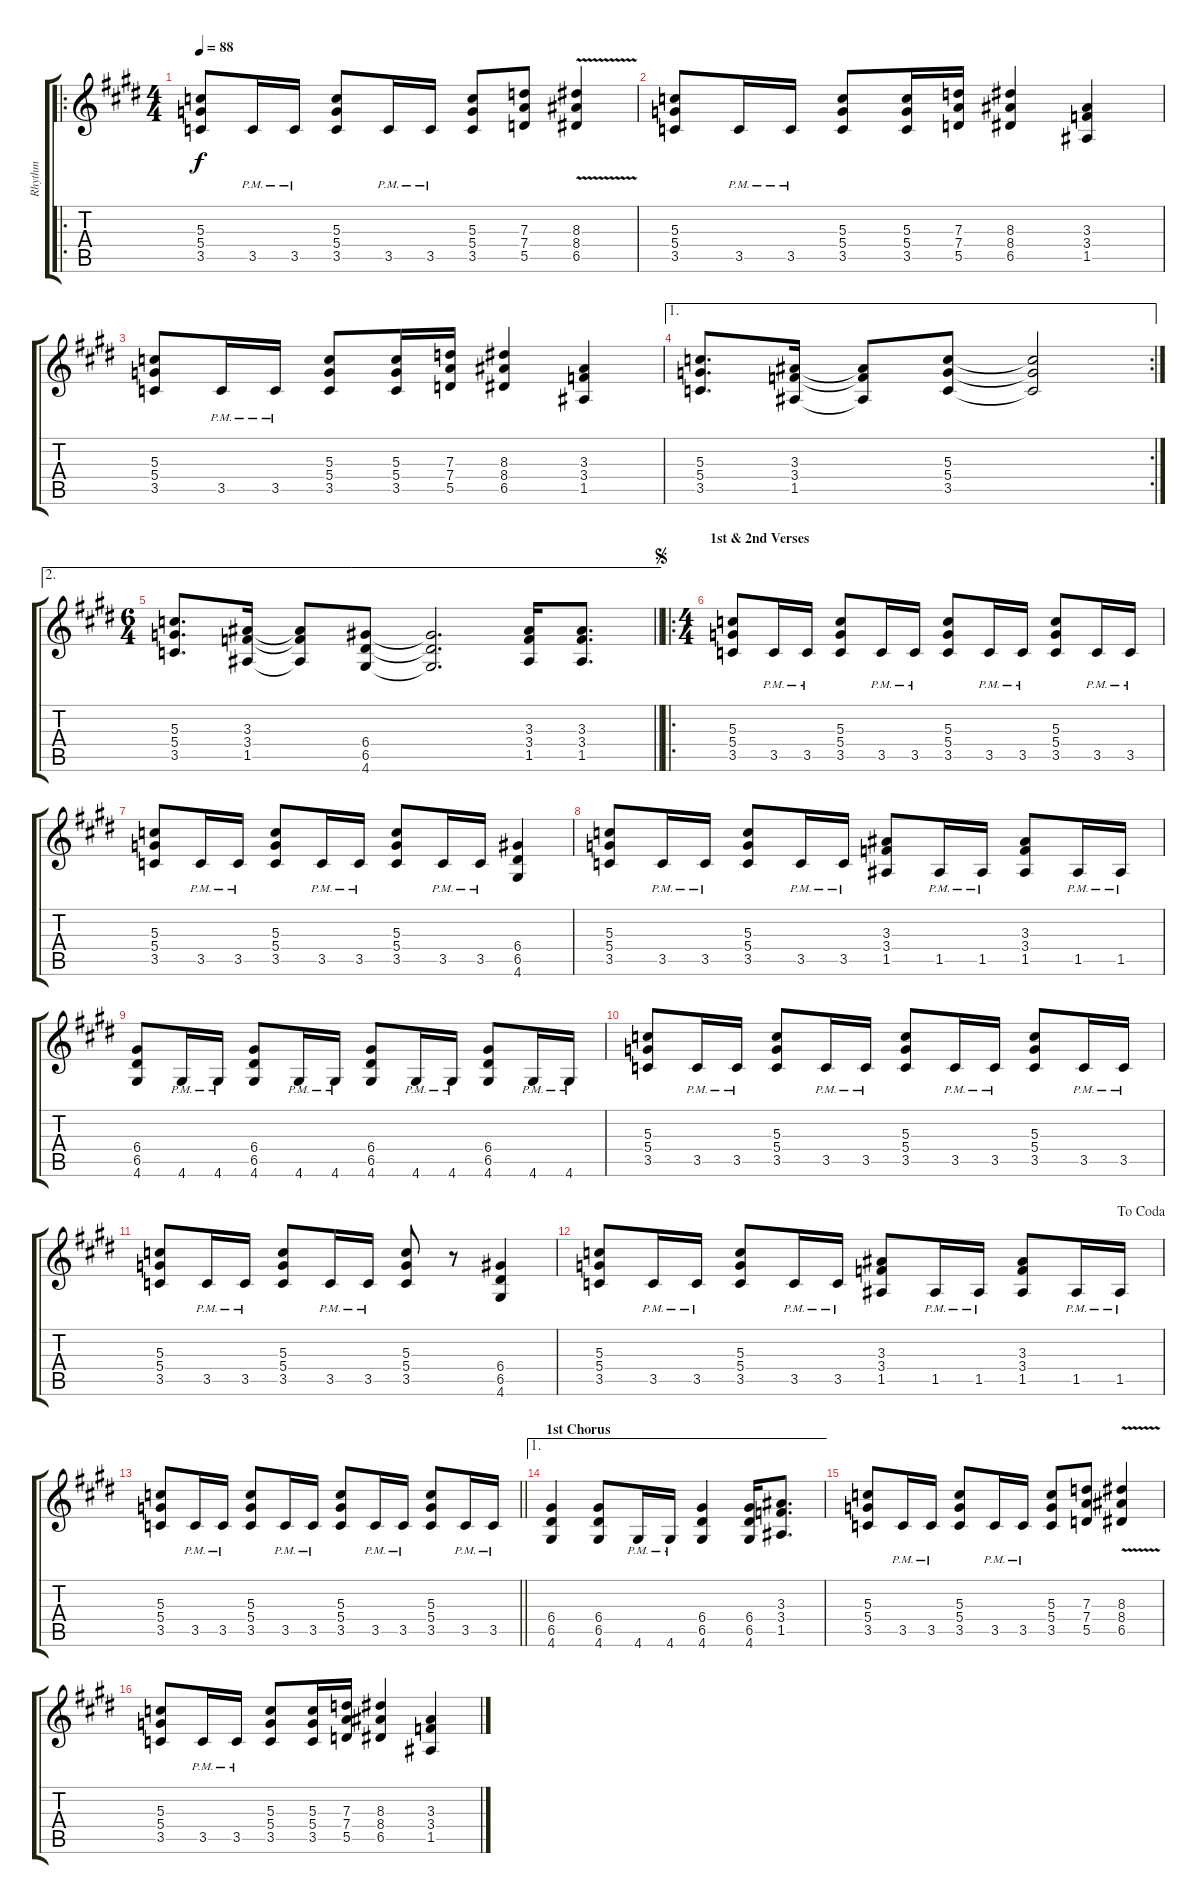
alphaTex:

\track ("Rhythm" "Rhythm") {instrument distortionguitar}
\staff {score tabs}
\tuning (E4 B3 G3 D3 A2 E2) {hide}
\ro
\ts (4 4)
\tempo 88
\clef g2
\ks e
(5.3 5.4 3.5).8{dy f instrument distortionguitar} 3.5{pm}.16 3.5{pm}.16 (5.3 5.4 3.5).8 3.5{pm}.16 3.5{pm}.16 (5.3 5.4 3.5).8 (7.3 7.4 5.5).8 (8.3{v} 8.4{v} 6.5{v}).4 |
(5.3 5.4 3.5).8 3.5{pm}.16 3.5{pm}.16 (5.3 5.4 3.5).8 (5.3 5.4 3.5).16 (7.3 7.4 5.5).16 (8.3 8.4 6.5).4 (3.3 3.4 1.5).4 |
(5.3 5.4 3.5).8 3.5{pm}.16 3.5{pm}.16 (5.3 5.4 3.5).8 (5.3 5.4 3.5).16 (7.3 7.4 5.5).16 (8.3 8.4 6.5).4 (3.3 3.4 1.5).4 |
\ae 1
\rc 2
(5.3 5.4 3.5).8{d} (3.3 3.4 1.5).16 (3.3{t} 3.4{t} 1.5{t}).8 (5.3 5.4 3.5).8 (5.3{t} 5.4{t} 3.5{t}).2 |
\ae 2
\ts (6 4)
\barLineRight lightlight
(5.3 5.4 3.5).8{d} (3.3 3.4 1.5).16 (3.3{t} 3.4{t} 1.5{t}).8 (6.4 6.5 4.6).8 (6.4{t} 6.5{t} 4.6{t}).2{d} (3.3 3.4 1.5).16 (3.3 3.4 1.5).8{d} |
\ro
\ts (4 4)
\section ("" "1st & 2nd Verses")
\jump segno
(5.3 5.4 3.5).8 3.5{pm}.16 3.5{pm}.16 (5.3 5.4 3.5).8 3.5{pm}.16 3.5{pm}.16 (5.3 5.4 3.5).8 3.5{pm}.16 3.5{pm}.16 (5.3 5.4 3.5).8 3.5{pm}.16 3.5{pm}.16 |
(5.3 5.4 3.5).8 3.5{pm}.16 3.5{pm}.16 (5.3 5.4 3.5).8 3.5{pm}.16 3.5{pm}.16 (5.3 5.4 3.5).8 3.5{pm}.16 3.5{pm}.16 (6.4 6.5 4.6).4 |
(5.3 5.4 3.5).8 3.5{pm}.16 3.5{pm}.16 (5.3 5.4 3.5).8 3.5{pm}.16 3.5{pm}.16 (3.3 3.4 1.5).8 1.5{pm}.16 1.5{pm}.16 (3.3 3.4 1.5).8 1.5{pm}.16 1.5{pm}.16 |
(6.4 6.5 4.6).8 4.6{pm}.16 4.6{pm}.16 (6.4 6.5 4.6).8 4.6{pm}.16 4.6{pm}.16 (6.4 6.5 4.6).8 4.6{pm}.16 4.6{pm}.16 (6.4 6.5 4.6).8 4.6{pm}.16 4.6{pm}.16 |
(5.3 5.4 3.5).8 3.5{pm}.16 3.5{pm}.16 (5.3 5.4 3.5).8 3.5{pm}.16 3.5{pm}.16 (5.3 5.4 3.5).8 3.5{pm}.16 3.5{pm}.16 (5.3 5.4 3.5).8 3.5{pm}.16 3.5{pm}.16 |
(5.3 5.4 3.5).8 3.5{pm}.16 3.5{pm}.16 (5.3 5.4 3.5).8 3.5{pm}.16 3.5{pm}.16 (5.3 5.4 3.5).8 r.8 (6.4 6.5 4.6).4 |
\jump dacoda
(5.3 5.4 3.5).8 3.5{pm}.16 3.5{pm}.16 (5.3 5.4 3.5).8 3.5{pm}.16 3.5{pm}.16 (3.3 3.4 1.5).8 1.5{pm}.16 1.5{pm}.16 (3.3 3.4 1.5).8 1.5{pm}.16 1.5{pm}.16 |
\barLineRight lightlight
(5.3 5.4 3.5).8 3.5{pm}.16 3.5{pm}.16 (5.3 5.4 3.5).8 3.5{pm}.16 3.5{pm}.16 (5.3 5.4 3.5).8 3.5{pm}.16 3.5{pm}.16 (5.3 5.4 3.5).8 3.5{pm}.16 3.5{pm}.16 |
\ae 1
\section ("" "1st Chorus")
(6.4 6.5 4.6).4 (6.4 6.5 4.6).8 4.6{pm}.16 4.6{pm}.16 (6.4 6.5 4.6).4 (6.4 6.5 4.6).16 (3.3 3.4 1.5).8{d} |
(5.3 5.4 3.5).8 3.5{pm}.16 3.5{pm}.16 (5.3 5.4 3.5).8 3.5{pm}.16 3.5{pm}.16 (5.3 5.4 3.5).8 (7.3 7.4 5.5).8 (8.3{v} 8.4{v} 6.5{v}).4 |
(5.3 5.4 3.5).8 3.5{pm}.16 3.5{pm}.16 (5.3 5.4 3.5).8 (5.3 5.4 3.5).16 (7.3 7.4 5.5).16 (8.3 8.4 6.5).4 (3.3 3.4 1.5).4
